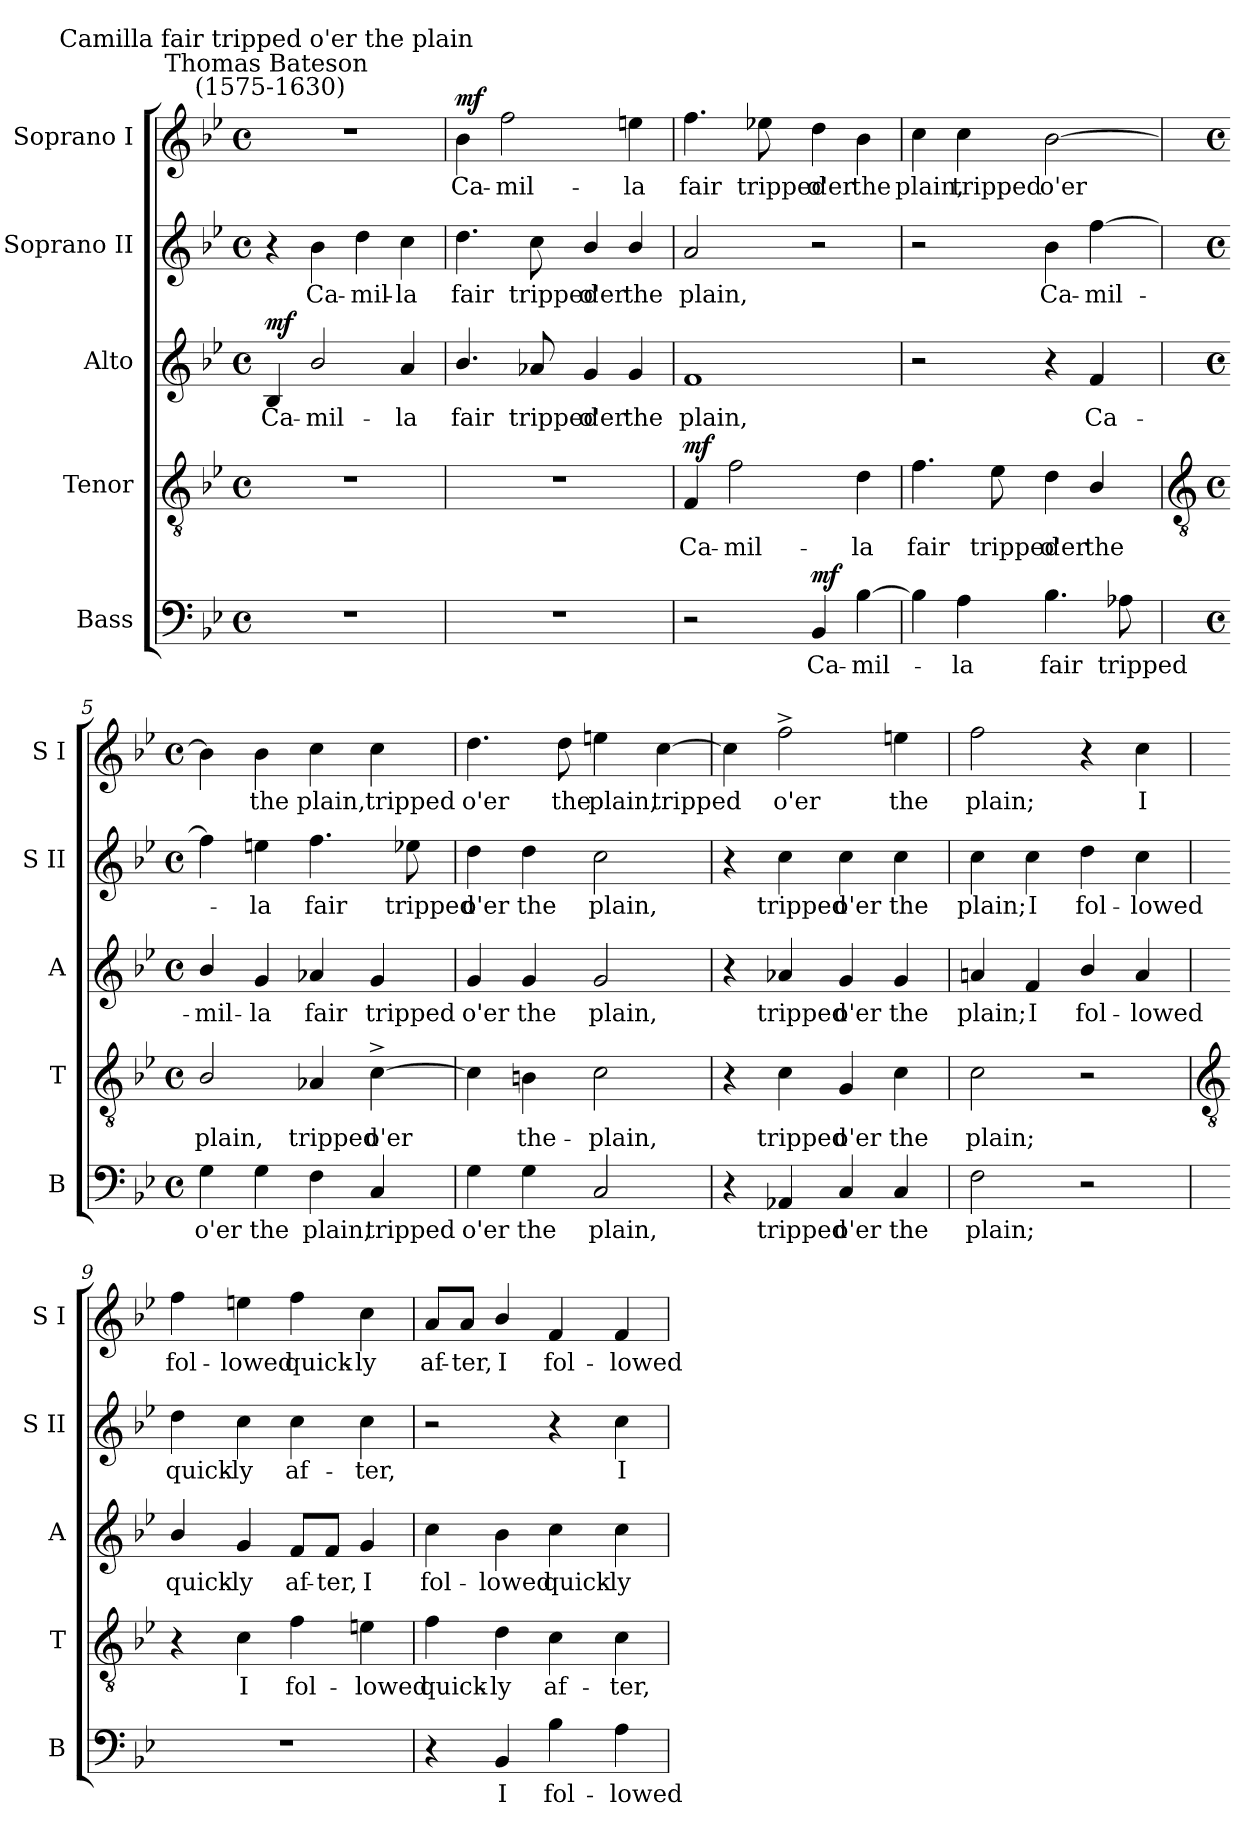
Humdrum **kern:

**kern	**text	**dynam	**kern	**text	**dynam	**kern	**text	**dynam	**kern	**text	**dynam	**kern	**text	**dynam
*part5	*part5	*part5	*part4	*part4	*part4	*part3	*part3	*part3	*part2	*part2	*part2	*part1	*part1	*part1
*staff5	*staff5	*staff5	*staff4	*staff4	*staff4	*staff3	*staff3	*staff3	*staff2	*staff2	*staff2	*staff1	*staff1	*staff1
*I"Bass	*	*	*I"Tenor	*	*	*I"Alto	*	*	*I"Soprano II	*	*	*I"Soprano I	*	*
*I'B	*	*	*I'T	*	*	*I'A	*	*	*I'S II	*	*	*I'S I	*	*
*clefF4	*	*	*clefGv2	*	*	*clefG2	*	*	*clefG2	*	*	*clefG2	*	*
*k[b-e-]	*	*	*k[b-e-]	*	*	*k[b-e-]	*	*	*k[b-e-]	*	*	*k[b-e-]	*	*
*B-:	*	*	*B-:	*	*	*B-:	*	*	*B-:	*	*	*B-:	*	*
*M4/4	*	*	*M4/4	*	*	*M4/4	*	*	*M4/4	*	*	*M4/4	*	*
*met(c)	*	*	*met(c)	*	*	*met(c)	*	*	*met(c)	*	*	*met(c)	*	*
=1	=1	=1	=1	=1	=1	=1	=1	=1	=1	=1	=1	=1	=1	=1
!	!	!	!	!	!	!	!	!	!	!	!	!LO:TX:a:cj:t=Thomas Bateson\n (1575-1630)	!	!
!	!	!	!	!	!	!	!	!	!	!	!	!LO:TX:a:cj:t=Camilla fair tripped o'er the plain	!	!
!	!	!	!	!	!	!	!LO:LY:b	!LO:DY:b	!	!	!	!	!	!
1r	.	.	1r	.	.	4B-	Ca-	mf	4r	.	.	1r	.	.
!	!	!	!	!	!	!	!LO:LY:b	!	!	!LO:LY:b	!LO:DY:b	!	!	!
!	!	!	!	!	!	!	!	!	!	!	!LO:DY:n=1:b	!	!	!
.	.	.	.	.	.	2b-/	-mil-	.	4b-	Ca-	mf mf	.	.	.
!	!	!	!	!	!	!	!	!	!	!LO:LY:b	!	!	!	!
.	.	.	.	.	.	.	.	.	4dd	-mil-	.	.	.	.
!	!	!	!	!	!	!	!LO:LY:b	!	!	!LO:LY:b	!	!	!	!
.	.	.	.	.	.	4a	-la	.	4cc	-la	.	.	.	.
=2	=2	=2	=2	=2	=2	=2	=2	=2	=2	=2	=2	=2	=2	=2
!	!	!	!	!	!	!	!LO:LY:b	!	!	!LO:LY:b	!	!	!LO:LY:b	!LO:DY:b
1r	.	.	1r	.	.	4.b-/	fair	.	4.dd	fair	.	4b-	Ca-	mf
!	!	!	!	!	!	!	!	!	!	!	!	!	!LO:LY:b	!
.	.	.	.	.	.	.	.	.	.	.	.	2ff	-mil-	.
!	!	!	!	!	!	!	!LO:LY:b	!	!	!LO:LY:b	!	!	!	!
.	.	.	.	.	.	8a-X	tripped	.	8cc	tripped	.	.	.	.
!	!	!	!	!	!	!	!LO:LY:b	!	!	!LO:LY:b	!	!	!	!
.	.	.	.	.	.	4g	o'er	.	4b-/	o'er	.	.	.	.
!	!	!	!	!	!	!	!LO:LY:b	!	!	!LO:LY:b	!	!	!LO:LY:b	!
.	.	.	.	.	.	4g	the	.	4b-/	the	.	4een	-la	.
=3	=3	=3	=3	=3	=3	=3	=3	=3	=3	=3	=3	=3	=3	=3
!	!	!	!	!LO:LY:b	!LO:DY:b	!	!LO:LY:b	!	!	!LO:LY:b	!	!	!LO:LY:b	!
2r	.	.	4F	Ca-	mf	1f	plain,	.	2a	plain,	.	4.ff	fair	.
!	!	!	!	!LO:LY:b	!	!	!	!	!	!	!	!	!	!
.	.	.	2f	-mil-	.	.	.	.	.	.	.	.	.	.
!	!	!	!	!	!	!	!	!	!	!	!	!	!LO:LY:b	!
.	.	.	.	.	.	.	.	.	.	.	.	8ee-X	tripped	.
!	!LO:LY:b	!LO:DY:b	!	!	!	!	!	!	!	!	!	!	!LO:LY:b	!
4BB-	Ca-	mf	.	.	.	.	.	.	2r	.	.	4dd	o'er	.
!	!LO:LY:b	!	!	!LO:LY:b	!	!	!	!	!	!	!	!	!LO:LY:b	!
[4B-	-mil-	.	4d	-la	.	.	.	.	.	.	.	4b-	the	.
=4	=4	=4	=4	=4	=4	=4	=4	=4	=4	=4	=4	=4	=4	=4
!	!	!	!	!LO:LY:b	!	!	!	!	!	!	!	!	!LO:LY:b	!
4B-]	.	.	4.f	fair	.	2r	.	.	2r	.	.	4cc	plain,	.
!	!LO:LY:b	!	!	!	!	!	!	!	!	!	!	!	!LO:LY:b	!
4A	la	.	.	.	.	.	.	.	.	.	.	4cc	tripped	.
!	!	!	!	!LO:LY:b	!	!	!	!	!	!	!	!	!	!
.	.	.	8e-	tripped	.	.	.	.	.	.	.	.	.	.
!	!LO:LY:b	!	!	!LO:LY:b	!	!	!	!	!	!LO:LY:b	!	!	!LO:LY:b	!
4.B-	fair	.	4d	o'er	.	4r	.	.	4b-	Ca-	.	[2b-	o'er	.
!	!	!	!	!LO:LY:b	!	!	!LO:LY:b	!	!	!LO:LY:b	!	!	!	!
.	.	.	4B-/	the	.	4f	Ca-	.	[4ff	-mil-	.	.	.	.
!	!LO:LY:b	!	!	!	!	!	!	!	!	!	!	!	!	!
8A-X	tripped	.	.	.	.	.	.	.	.	.	.	.	.	.
!!LO:LB:g=z
=5	=5	=5	=5	=5	=5	=5	=5	=5	=5	=5	=5	=5	=5	=5
*	*	*	*clefGv2	*	*	*	*	*	*	*	*	*	*	*
*M4/4	*	*	*M4/4	*	*	*M4/4	*	*	*M4/4	*	*	*M4/4	*	*
*met(c)	*	*	*met(c)	*	*	*met(c)	*	*	*met(c)	*	*	*met(c)	*	*
!	!LO:LY:b	!	!	!LO:LY:b	!	!	!LO:LY:b	!	!	!	!	!	!	!
4G	o'er	.	2B-/	plain,	.	4b-/	-mil-	.	4ff]	.	.	4b-]	.	.
!	!LO:LY:b	!	!	!	!	!	!LO:LY:b	!	!	!LO:LY:b	!	!	!LO:LY:b	!
4G	the	.	.	.	.	4g	-la	.	4een	-la	.	4b-	the	.
!	!LO:LY:b	!	!	!LO:LY:b	!	!	!LO:LY:b	!	!	!LO:LY:b	!	!	!LO:LY:b	!
4F	plain,	.	4A-X	tripped	.	4a-X	fair	.	4.ff	fair	.	4cc	plain,	.
!	!LO:LY:b	!	!	!LO:LY:b	!	!	!LO:LY:b	!	!	!	!	!	!LO:LY:b	!
4C	tripped	.	[4c^	o'er	.	4g	tripped	.	.	.	.	4cc	tripped	.
!	!	!	!	!	!	!	!	!	!	!LO:LY:b	!	!	!	!
.	.	.	.	.	.	.	.	.	8ee-X	tripped	.	.	.	.
=6	=6	=6	=6	=6	=6	=6	=6	=6	=6	=6	=6	=6	=6	=6
!	!LO:LY:b	!	!	!	!	!	!LO:LY:b	!	!	!LO:LY:b	!	!	!LO:LY:b	!
4G	o'er	.	4c]	.	.	4g	o'er	.	4dd	o'er	.	4.dd	o'er	.
!	!LO:LY:b	!	!	!LO:LY:b	!	!	!LO:LY:b	!	!	!LO:LY:b	!	!	!	!
4G	the	.	4Bn	the-	.	4g	the	.	4dd	the	.	.	.	.
!	!	!	!	!	!	!	!	!	!	!	!	!	!LO:LY:b	!
.	.	.	.	.	.	.	.	.	.	.	.	8dd	the	.
!	!LO:LY:b	!	!	!LO:LY:b	!	!	!LO:LY:b	!	!	!LO:LY:b	!	!	!LO:LY:b	!
2C	plain,	.	2c	-plain,	.	2g	plain,	.	2cc	plain,	.	4een	plain,	.
!	!	!	!	!	!	!	!	!	!	!	!	!	!LO:LY:b	!
.	.	.	.	.	.	.	.	.	.	.	.	[4cc	tripped	.
=7	=7	=7	=7	=7	=7	=7	=7	=7	=7	=7	=7	=7	=7	=7
4r	.	.	4r	.	.	4r	.	.	4r	.	.	4cc]	.	.
!	!LO:LY:b	!	!	!LO:LY:b	!	!	!LO:LY:b	!	!	!LO:LY:b	!	!	!LO:LY:b	!
4AA-X	tripped	.	4c	tripped	.	4a-X	tripped	.	4cc	tripped	.	2ff^	o'er	.
!	!LO:LY:b	!	!	!LO:LY:b	!	!	!LO:LY:b	!	!	!LO:LY:b	!	!	!	!
4C	o'er	.	4G	o'er	.	4g	o'er	.	4cc	o'er	.	.	.	.
!	!LO:LY:b	!	!	!LO:LY:b	!	!	!LO:LY:b	!	!	!LO:LY:b	!	!	!LO:LY:b	!
4C	the	.	4c	the	.	4g	the	.	4cc	the	.	4een	the	.
=8	=8	=8	=8	=8	=8	=8	=8	=8	=8	=8	=8	=8	=8	=8
!	!LO:LY:b	!	!	!LO:LY:b	!	!	!LO:LY:b	!	!	!LO:LY:b	!	!	!LO:LY:b	!
2F	plain;	.	2c	plain;	.	4an	plain;	.	4cc	plain;	.	2ff	plain;	.
!	!	!	!	!	!	!	!LO:LY:b	!	!	!LO:LY:b	!	!	!	!
.	.	.	.	.	.	4f	I	.	4cc	I	.	.	.	.
!	!	!	!	!	!	!	!LO:LY:b	!	!	!LO:LY:b	!	!	!	!
2r	.	.	2r	.	.	4b-/	fol-	.	4dd	fol-	.	4r	.	.
!	!	!	!	!	!	!	!LO:LY:b	!	!	!LO:LY:b	!	!	!LO:LY:b	!
.	.	.	.	.	.	4a	-lowed	.	4cc	-lowed	.	4cc	I	.
!!LO:LB:g=z
=9	=9	=9	=9	=9	=9	=9	=9	=9	=9	=9	=9	=9	=9	=9
*	*	*	*clefGv2	*	*	*	*	*	*	*	*	*	*	*
!	!	!	!	!	!	!	!LO:LY:b	!	!	!LO:LY:b	!	!	!LO:LY:b	!
1r	.	.	4r	.	.	4b-/	quick-	.	4dd	quick-	.	4ff	fol-	.
!	!	!	!	!LO:LY:b	!	!	!LO:LY:b	!	!	!LO:LY:b	!	!	!LO:LY:b	!
.	.	.	4c	I	.	4g	-ly	.	4cc	-ly	.	4een	-lowed	.
!	!	!	!	!LO:LY:b	!	!	!LO:LY:b	!	!	!LO:LY:b	!	!	!LO:LY:b	!
.	.	.	4f	fol-	.	8f/L	af-	.	4cc	af-	.	4ff	quick-	.
!	!	!	!	!	!	!	!LO:LY:b	!	!	!	!	!	!	!
.	.	.	.	.	.	8f/J	-ter,	.	.	.	.	.	.	.
!	!	!	!	!LO:LY:b	!	!	!LO:LY:b	!	!	!LO:LY:b	!	!	!LO:LY:b	!
.	.	.	4en	-lowed	.	4g	I	.	4cc	-ter,	.	4cc	-ly	.
=10	=10	=10	=10	=10	=10	=10	=10	=10	=10	=10	=10	=10	=10	=10
!	!	!	!	!LO:LY:b	!	!	!LO:LY:b	!	!	!	!	!	!LO:LY:b	!
4r	.	.	4f	quick-	.	4cc	fol-	.	2r	.	.	8a/L	af-	.
!	!	!	!	!	!	!	!	!	!	!	!	!	!LO:LY:b	!
.	.	.	.	.	.	.	.	.	.	.	.	8a/J	-ter,	.
!	!LO:LY:b	!	!	!LO:LY:b	!	!	!LO:LY:b	!	!	!	!	!	!LO:LY:b	!
4BB-	I	.	4d	-ly	.	4b-	-lowed	.	.	.	.	4b-/	I	.
!	!LO:LY:b	!	!	!LO:LY:b	!	!	!LO:LY:b	!	!	!	!	!	!LO:LY:b	!
4B-	fol-	.	4c	af-	.	4cc	quick-	.	4r	.	.	4f	fol-	.
!	!LO:LY:b	!	!	!LO:LY:b	!	!	!LO:LY:b	!	!	!LO:LY:b	!	!	!LO:LY:b	!
4A	-lowed	.	4c	-ter,	.	4cc	-ly	.	4cc	I	.	4f	-lowed	.
=	=	=	=	=	=	=	=	=	=	=	=	=	=	=
*-	*-	*-	*-	*-	*-	*-	*-	*-	*-	*-	*-	*-	*-	*-
